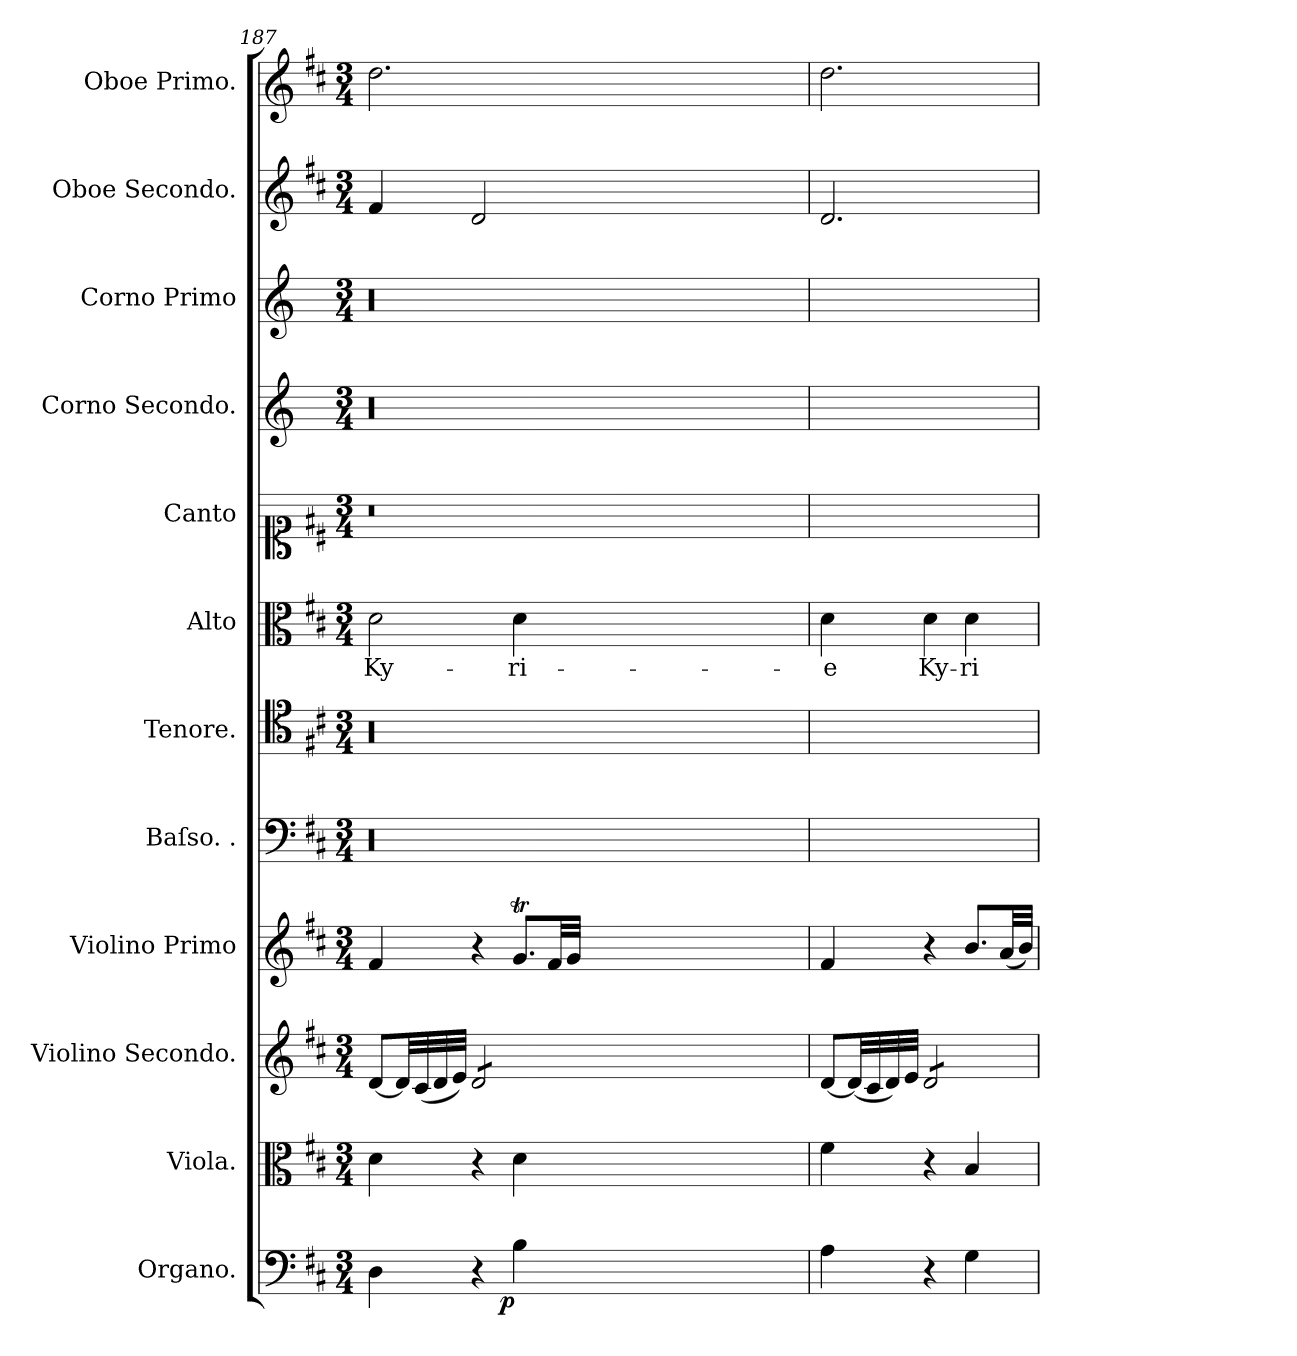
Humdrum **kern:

**kern	**dynam	**kern	**kern	**kern	**kern	**kern	**kern	**text	**kern	**kern	**kern	**kern	**kern
*part12	*part12	*part11	*part10	*part9	*part8	*part7	*part6	*part6	*part5	*part4	*part3	*part2	*part1
*staff12	*staff12	*staff11	*staff10	*staff9	*staff8	*staff7	*staff6	*staff6	*staff5	*staff4	*staff3	*staff2	*staff1
*I"Organo.	*	*I"Viola.	*I"Violino Secondo.	*I"Violino Primo	*I"Baſso. .	*I"Tenore.	*I"Alto	*	*I"Canto	*I"Corno Secondo.	*I"Corno Primo	*I"Oboe Secondo.	*I"Oboe Primo.
*I'org	*	*I'vla	*I'vl 2	*I'vl 1	*I'B	*I'T	*I'A	*	*	*I'cor 2	*I'cor 1	*I'ob 2	*I'ob 1
*clefF4	*	*clefC3	*clefG2	*clefG2	*clefF4	*clefC4	*clefC3	*	*clefC1	*clefG2	*clefG2	*clefG2	*clefG2
*	*	*	*	*	*	*	*	*	*	*ITrd6c10	*ITrd6c10	*	*
*k[f#c#]	*	*k[f#c#]	*k[f#c#]	*k[f#c#]	*k[f#c#]	*k[f#c#]	*k[f#c#]	*	*k[f#c#]	*k[f#c#]	*k[f#c#]	*k[f#c#]	*k[f#c#]
*M3/4	*	*M3/4	*M3/4	*M3/4	*M3/4	*M3/4	*M3/4	*	*M3/4	*M3/4	*M3/4	*M3/4	*M3/4
=187	=187	=187	=187	=187	=187	=187	=187	=187	=187	=187	=187	=187	=187
!	!	!	!	!	!LO:N:vis=00	!LO:N:vis=00	!	!LO:LY:i	!LO:N:vis=0	!LO:N:vis=00	!LO:N:vis=00	!	!
4D\	.	4d\	[8d/L	4f#/	0.r	0.r	2d\	Ky-	1.r	0.r	0.r	4f#/	2.dd\
.	.	.	32d/LL]	.	.	.	.	.	.	.	.	.	.
.	.	.	(<32c#/	.	.	.	.	.	.	.	.	.	.
.	.	.	32d/	.	.	.	.	.	.	.	.	.	.
.	.	.	32e/JJJ)	.	.	.	.	.	.	.	.	.	.
*	*	*	*tremolo	*	*	*	*	*	*	*	*	*	*
4r	.	4r	8d/L	4r	.	.	.	.	.	.	.	2d/	.
.	.	.	8d/	.	.	.	.	.	.	.	.	.	.
!	!LO:DY:b:rj	!	!	!	!	!	!	!LO:LY:i	!	!	!	!	!
4B\	p	4d\	8d/	8.gT/L	.	.	4d\	-ri-	.	.	.	.	.
.	.	.	8d/J	.	.	.	.	.	.	.	.	.	.
*	*	*	*Xtremolo	*	*	*	*	*	*	*	*	*	*
.	.	.	.	32f#/LL	.	.	.	.	.	.	.	.	.
.	.	.	.	32g/JJJ	.	.	.	.	.	.	.	.	.
0ryy	.	0ryy	0ryy	0ryy	.	.	0ryy	.	.	.	.	0ryy	0ryy
.	.	.	.	.	.	.	.	.	1.ryy	.	.	.	.
4ryy	.	4ryy	4ryy	4ryy	.	.	4ryy	.	.	.	.	4ryy	4ryy
=188	=188	=188	=188	=188	=188	=188	=188	=188	=188	=188	=188	=188	=188
!	!	!	!	!	!	!	!	!LO:LY:i	!	!	!	!	!
4A\	.	4f#\	[8d/L	4f#/	2.ryy	2.ryy	4d\	-e	2.ryy	2.ryy	2.ryy	2.d/	2.dd\
.	.	.	(<32d/LL]	.	.	.	.	.	.	.	.	.	.
.	.	.	32c#/	.	.	.	.	.	.	.	.	.	.
.	.	.	32d/)	.	.	.	.	.	.	.	.	.	.
.	.	.	32e/JJJ	.	.	.	.	.	.	.	.	.	.
*	*	*	*tremolo	*	*	*	*	*	*	*	*	*	*
4r	.	4r	8d/L	4r	.	.	4d\	Ky-	.	.	.	.	.
.	.	.	8d/	.	.	.	.	.	.	.	.	.	.
4G\	.	4B/	8d/	8.b/L	.	.	4d\	-ri-	.	.	.	.	.
.	.	.	8d/J	.	.	.	.	.	.	.	.	.	.
*	*	*	*Xtremolo	*	*	*	*	*	*	*	*	*	*
.	.	.	.	(<32a/LL	.	.	.	.	.	.	.	.	.
.	.	.	.	32b/JJJ)	.	.	.	.	.	.	.	.	.
=	=	=	=	=	=	=	=	=	=	=	=	=	=
*-	*-	*-	*-	*-	*-	*-	*-	*-	*-	*-	*-	*-	*-
